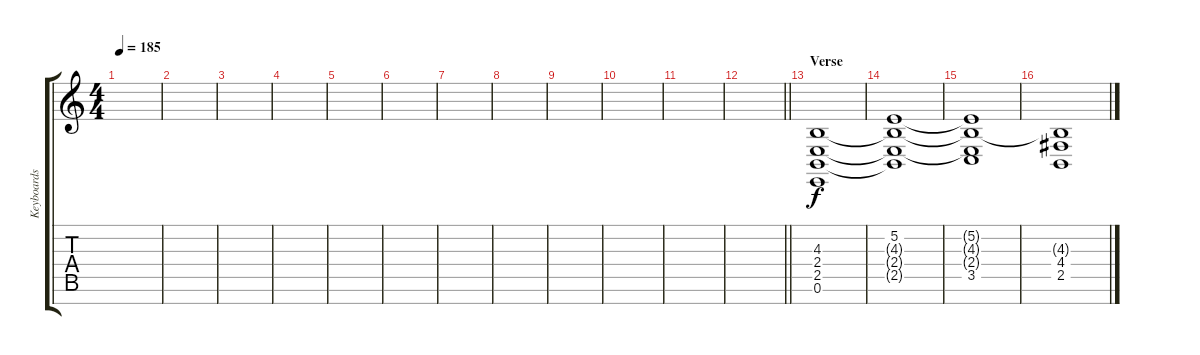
\track ("Keyboards" "Keyboards") {instrument stringensemble1}
\staff {score tabs}
\tuning (E4 B3 G3 D3 A2 E2 B1) {hide}
\ts (4 4)
\tempo 185
\clef g2
\ks c
|
|
|
|
|
|
|
|
|
|
|
\barLineRight lightlight
|
\section ("" "Verse")
(4.3 2.4 2.5 0.6).1{volume 10} |
(5.2 4.3{t} 2.4{t} 2.5{t}).1 |
(5.2{t} 4.3{t} 2.4{t} 3.5).1 |
(4.3{t} 4.4 2.5).1
